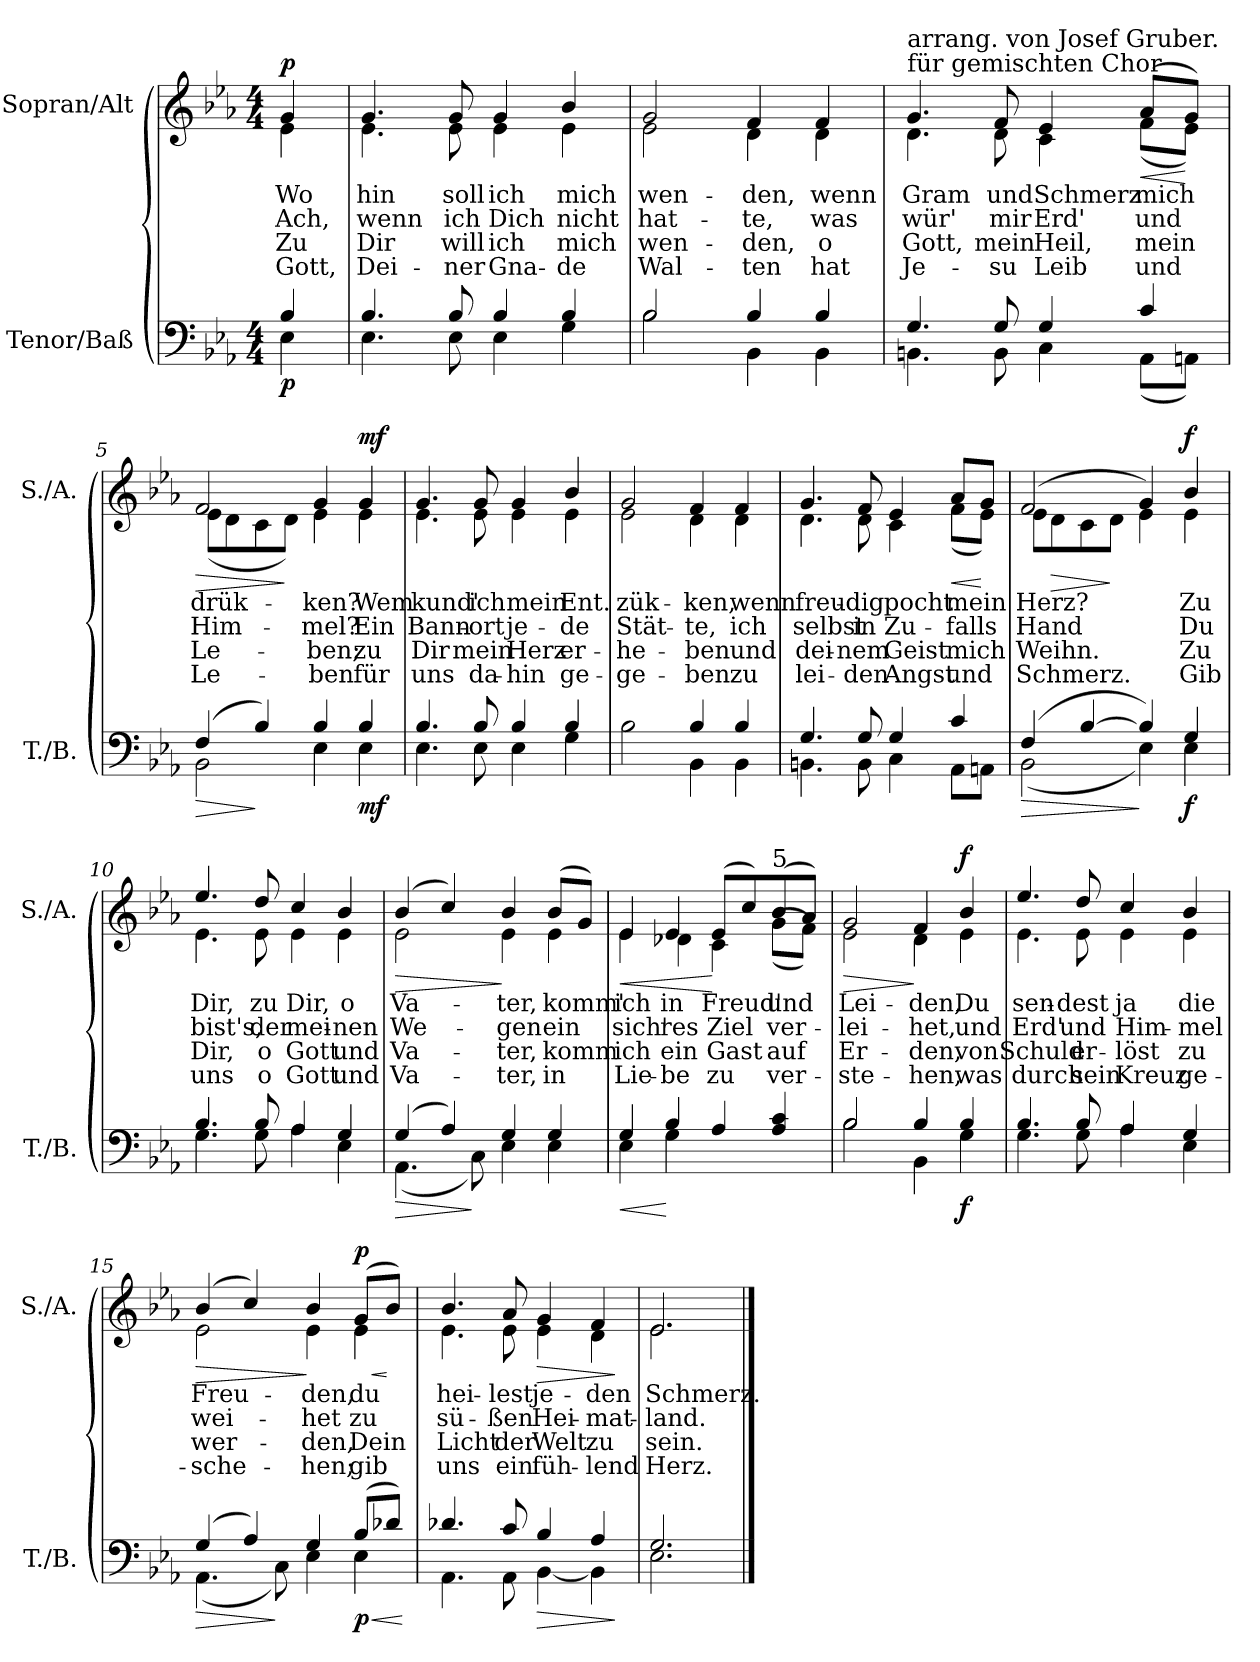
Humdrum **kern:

**kern	**dynam	**kern	**text	**text	**text	**text	**dynam
*part2	*part2	*part1	*part1	*part1	*part1	*part1	*part1
*staff2	*staff2	*staff1	*staff1	*staff1	*staff1	*staff1	*staff1
*I"Tenor/Baß	*	*I"Sopran/Alt	*	*	*	*	*
*I'T./B.	*	*I'S./A.	*	*	*	*	*
*clefF4	*	*clefG2	*	*	*	*	*
*k[b-e-a-]	*	*k[b-e-a-]	*	*	*	*	*
*M4/4	*	*M4/4	*	*	*	*	*
=1	=1	=1	=1	=1	=1	=1	=1
*^	*	*	*	*	*	*	*
!	!	!	!LO:TX:a:t=Mäßig.	!	!	!	!	!
!	!	!LO:DY:b	!	!LO:LY:b	!LO:LY:b	!LO:LY:b	!LO:LY:b	!LO:DY:b
*	*	*	*^	*	*	*	*	*
4B-/	4E-\	p	4g/	4e-\	Wo	Ach,	Zu	Gott,	p
=2	=2	=2	=2	=2	=2	=2	=2	=2	=2
!	!	!	!	!	!LO:LY:b	!LO:LY:b	!LO:LY:b	!LO:LY:b	!
4.B-/	4.E-\	.	4.g/	4.e-\	hin	wenn	Dir	Dei-	.
!	!	!	!	!	!LO:LY:b	!LO:LY:b	!LO:LY:b	!LO:LY:b	!
8B-/	8E-\	.	8g/	8e-\	soll	ich	will	ner	.
!	!	!	!	!	!LO:LY:b	!LO:LY:b	!LO:LY:b	!LO:LY:b	!
4B-/	4E-\	.	4g/	4e-\	ich	Dich	ich	Gna-	.
!	!	!	!	!	!LO:LY:b	!LO:LY:b	!LO:LY:b	!LO:LY:b	!
4B-/	4G\	.	4b-/	4e-\	mich	nicht	mich	de	.
=3	=3	=3	=3	=3	=3	=3	=3	=3	=3
!	!	!	!	!	!LO:LY:b	!LO:LY:b	!LO:LY:b	!LO:LY:b	!
2B-/	2B-\	.	2g/	2e-\	wen-	hat-	wen-	Wal-	.
!	!	!	!	!	!LO:LY:b	!LO:LY:b	!LO:LY:b	!LO:LY:b	!
4B-/	4BB-\	.	4f/	4d\	den,	te,	den,	ten	.
!	!	!	!	!	!LO:LY:b	!LO:LY:b	!LO:LY:b	!LO:LY:b	!
4B-/	4BB-\	.	4f/	4d\	wenn	was	o	hat	.
=4	=4	=4	=4	=4	=4	=4	=4	=4	=4
!	!	!	!LO:TX:a:t=für gemischten Chor	!	!	!	!	!	!
!	!	!	!LO:TX:a:t=arrang. von Josef Gruber.	!	!	!	!	!	!
!	!	!	!	!	!LO:LY:b	!LO:LY:b	!LO:LY:b	!LO:LY:b	!
4.G/	4.BBn\	.	4.g/	4.d\	Gram	wür'	Gott,	Je-	.
!	!	!	!	!	!LO:LY:b	!LO:LY:b	!LO:LY:b	!LO:LY:b	!
8G/	8BB\	.	8f/	8d\	und	mir	mein	su	.
!	!	!	!	!	!LO:LY:b	!LO:LY:b	!LO:LY:b	!LO:LY:b	!
4G/	4C\	.	4e-/	4c\	Schmerz	Erd'	Heil,	Leib	.
!	!	!	!	!	!LO:LY:b	!LO:LY:b	!LO:LY:b	!LO:LY:b	!LO:HP:b
4c/	(<8AA-\L	.	(>8a-/L	(<8f\L	mich	und	mein	und	<
.	8AAn\J)	.	8g/J)	8e-\J)	.	.	.	.	[
!!LO:LB:g=z	!!
=5	=5	=5	=5	=5	=5	=5	=5	=5	=5
!	!	!LO:HP:b	!	!	!LO:LY:b	!LO:LY:b	!LO:LY:b	!LO:LY:b	!LO:HP:b
(>4F/	2BB-\	>	2f/	(<8e-\L	drük-	Him-	Le-	Le-	>
.	.	.	.	8d\	.	.	.	.	.
4B-/)	.	]	.	8c\	.	.	.	.	.
.	.	.	.	8d\J)	.	.	.	.	]
!	!	!	!	!	!LO:LY:b	!LO:LY:b	!LO:LY:b	!LO:LY:b	!
4B-/	4E-\	.	4g/	4e-\	ken?	mel?	ben;	ben	.
!	!	!LO:DY:b	!	!	!LO:LY:b	!LO:LY:b	!LO:LY:b	!LO:LY:b	!LO:DY:b
4B-/	4E-\	mf	4g/	4e-\	Wem	Ein	zu	für	mf
=6	=6	=6	=6	=6	=6	=6	=6	=6	=6
!	!	!	!	!	!LO:LY:b	!LO:LY:b	!LO:LY:b	!LO:LY:b	!
4.B-/	4.E-\	.	4.g/	4.e-\	kund'	Bann-	Dir	uns	.
!	!	!	!	!	!LO:LY:b	!LO:LY:b	!LO:LY:b	!LO:LY:b	!
8B-/	8E-\	.	8g/	8e-\	ich	ort	mein	da-	.
!	!	!	!	!	!LO:LY:b	!LO:LY:b	!LO:LY:b	!LO:LY:b	!
4B-/	4E-\	.	4g/	4e-\	mein	je-	Herz	hin	.
!	!	!	!	!	!LO:LY:b	!LO:LY:b	!LO:LY:b	!LO:LY:b	!
4B-/	4G\	.	4b-/	4e-\	Ent.	de	er-	ge-	.
=7	=7	=7	=7	=7	=7	=7	=7	=7	=7
!	!	!	!	!	!LO:LY:b	!LO:LY:b	!LO:LY:b	!LO:LY:b	!
2B-\	2ryy	.	2g/	2e-\	zük-	Stät-	he-	ge-	.
!	!	!	!	!	!LO:LY:b	!LO:LY:b	!LO:LY:b	!LO:LY:b	!
4B-/	4BB-\	.	4f/	4d\	ken,	te,	ben	ben	.
!	!	!	!	!	!LO:LY:b	!LO:LY:b	!LO:LY:b	!LO:LY:b	!
4B-/	4BB-\	.	4f/	4d\	wenn	ich	und	zu	.
=8	=8	=8	=8	=8	=8	=8	=8	=8	=8
!	!	!	!	!	!LO:LY:b	!LO:LY:b	!LO:LY:b	!LO:LY:b	!
4.G/	4.BBn\	.	4.g/	4.d\	freu-	selbst	dei-	lei-	.
!	!	!	!	!	!LO:LY:b	!LO:LY:b	!LO:LY:b	!LO:LY:b	!
8G/	8BB\	.	8f/	8d\	dig	in	nem	den	.
!	!	!	!	!	!LO:LY:b	!LO:LY:b	!LO:LY:b	!LO:LY:b	!
4G/	4C\	.	4e-/	4c\	pocht	Zu-	Geist	Angst	.
!	!	!	!	!	!LO:LY:b	!LO:LY:b	!LO:LY:b	!LO:LY:b	!LO:HP:b
4c/	8AA-\L	.	8a-/L	(<8f\L	mein	falls	mich	und	<
.	8AAn\J	.	8g/J	8e-\J)	.	.	.	.	[
!!LO:LB:g=z	!!
=9	=9	=9	=9	=9	=9	=9	=9	=9	=9
!	!	!LO:HP:b	!	!	!LO:LY:b	!LO:LY:b	!LO:LY:b	!LO:LY:b	!
(>4F/	(<2BB-\	>	(>2f/	8e-\L	Herz?	Hand	Weihn.	Schmerz.	.
!	!	!	!	!	!	!	!	!	!LO:HP:b
.	.	.	.	8d\	.	.	.	.	>
[4B-/	.	.	.	8c\	.	.	.	.	.
.	.	.	.	8d\J	.	.	.	.	]
4B-/])	4E-\)	]	4g/)	4e-\	.	.	.	.	.
!	!	!LO:DY:b	!	!	!LO:LY:b	!LO:LY:b	!LO:LY:b	!LO:LY:b	!LO:DY:b
4G/	4E-\	f	4b-/	4e-\	Zu	Du	Zu	Gib	f
=10	=10	=10	=10	=10	=10	=10	=10	=10	=10
!	!	!	!	!	!LO:LY:b	!LO:LY:b	!LO:LY:b	!LO:LY:b	!
4.B-/	4.G\	.	4.ee-/	4.e-\	Dir,	bist's,	Dir,	uns	.
!	!	!	!	!	!LO:LY:b	!LO:LY:b	!LO:LY:b	!LO:LY:b	!
8B-/	8G\	.	8dd/	8e-\	zu	der	o	o	.
!	!	!	!	!	!LO:LY:b	!LO:LY:b	!LO:LY:b	!LO:LY:b	!
4A-/	4A-\	.	4cc/	4e-\	Dir,	mei-	Gott	Gott	.
!	!	!	!	!	!LO:LY:b	!LO:LY:b	!LO:LY:b	!LO:LY:b	!
4G/	4E-\	.	4b-/	4e-\	o	nen	und	und	.
=11	=11	=11	=11	=11	=11	=11	=11	=11	=11
!	!	!LO:HP:b	!	!	!LO:LY:b	!LO:LY:b	!LO:LY:b	!LO:LY:b	!LO:HP:b
(>4G/	(<4.AA-\	>	(>4b-/	2e-\	Va-	We-	Va-	Va-	>
4A-/)	.	.	4cc/)	.	.	.	.	.	.
.	8C\)	]	.	.	.	.	.	.	.
!	!	!	!	!	!LO:LY:b	!LO:LY:b	!LO:LY:b	!LO:LY:b	!
4G/	4E-\	.	4b-/	4e-\	ter,	gen	ter,	ter,	]
!	!	!	!	!	!LO:LY:b	!LO:LY:b	!LO:LY:b	!LO:LY:b	!
4G/	4E-\	.	(>8b-/L	4e-\	komm'	ein	komm	in	.
.	.	.	8g/J)	.	.	.	.	.	.
=12	=12	=12	=12	=12	=12	=12	=12	=12	=12
!	!	!LO:HP:b	!	!	!LO:LY:b	!LO:LY:b	!LO:LY:b	!LO:LY:b	!LO:HP:b
4G/	4E-\	<	4e-/	4e-\	ich	sich'	ich	Lie-	<
!	!	!	!	!	!LO:LY:b	!LO:LY:b	!LO:LY:b	!LO:LY:b	!
4B-/	4G\	[	4e-/	4d-X\	in	res	ein	be	.
!	!	!	!	!	!LO:LY:b	!LO:LY:b	!LO:LY:b	!LO:LY:b	!
4A-/	2ryy	.	(>8e-/L	4c\	Freud'	Ziel	Gast	zu	[
.	.	.	8cc/)	.	.	.	.	.	.
!	!	!	!LO:TX:a:t=5	!	!	!	!	!	!
!	!	!	!	!	!LO:LY:b	!LO:LY:b	!LO:LY:b	!LO:LY:b	!
4A-/ 4c/	.	.	(>8b-/	(<(<8g\L	und	ver-	auf	ver-	.
.	.	.	8a-/J)	8f\J))	.	.	.	.	.
!!LO:PB:g=z	!!
=13	=13	=13	=13	=13	=13	=13	=13	=13	=13
!	!	!	!	!	!LO:LY:b	!LO:LY:b	!LO:LY:b	!LO:LY:b	!LO:HP:b
2B-/	2B-\	.	2g/	2e-\	Lei-	lei-	Er-	ste-	>
!	!	!	!	!	!LO:LY:b	!LO:LY:b	!LO:LY:b	!LO:LY:b	!
4B-/	4BB-\	.	4f/	4d\	den,	het,	den,	hen,	]
!	!	!LO:DY:b	!	!	!LO:LY:b	!LO:LY:b	!LO:LY:b	!LO:LY:b	!LO:DY:b
4B-/	4G\	f	4b-/	4e-\	Du	und	von	was	f
=14	=14	=14	=14	=14	=14	=14	=14	=14	=14
!	!	!	!	!	!LO:LY:b	!LO:LY:b	!LO:LY:b	!LO:LY:b	!
4.B-/	4.G\	.	4.ee-/	4.e-\	sen-	Erd'	Schuld	durch	.
!	!	!	!	!	!LO:LY:b	!LO:LY:b	!LO:LY:b	!LO:LY:b	!
8B-/	8G\	.	8dd/	8e-\	dest	und	er-	sein	.
!	!	!	!	!	!LO:LY:b	!LO:LY:b	!LO:LY:b	!LO:LY:b	!
4A-/	4A-\	.	4cc/	4e-\	ja	Him-	löst	Kreuz	.
!	!	!	!	!	!LO:LY:b	!LO:LY:b	!LO:LY:b	!LO:LY:b	!
4G/	4E-\	.	4b-/	4e-\	die	mel	zu	ge-	.
=15	=15	=15	=15	=15	=15	=15	=15	=15	=15
!	!	!LO:HP:b	!	!	!LO:LY:b	!LO:LY:b	!LO:LY:b	!LO:LY:b	!LO:HP:b
(>4G/	(<4.AA-\	>	(>4b-/	2e-\	Freu-	wei-	wer-	sche-	>
4A-/)	.	.	4cc/)	.	.	.	.	.	.
.	8C\)	]	.	.	.	.	.	.	.
!	!	!	!	!	!LO:LY:b	!LO:LY:b	!LO:LY:b	!LO:LY:b	!
4G/	4E-\	.	4b-/	4e-\	den,	het	den,	hen;	]
!	!	!LO:HP:b	!	!	!LO:LY:b	!LO:LY:b	!LO:LY:b	!LO:LY:b	!LO:HP:b
!	!	!LO:DY:n=1:b	!	!	!	!	!	!	!LO:DY:n=1:b
(>8B-/L	4E-\	< p	(>8g/L	4e-\	du	zu	Dein	gib	< p
8d-X/J)	.	.	8b-/J)	.	.	.	.	.	[
*v	*v	*	*	*	*	*	*	*	*
*	*	*v	*v	*	*	*	*	*
.	[	.	.	.	.	.	.
=16	=16	=16	=16	=16	=16	=16	=16
*^	*	*	*	*	*	*	*
!	!	!	!	!LO:LY:b	!LO:LY:b	!LO:LY:b	!LO:LY:b	!
*	*	*	*^	*	*	*	*	*
4.d-X/	4.AA-\	.	4.b-/	4.e-\	hei-	sü-	Licht	uns	.
!	!	!	!	!	!LO:LY:b	!LO:LY:b	!LO:LY:b	!LO:LY:b	!
8c/	8AA-\	.	8a-/	8e-\	lest	ßen	der	ein	.
!	!	!LO:HP:b	!	!	!LO:LY:b	!LO:LY:b	!LO:LY:b	!LO:LY:b	!LO:HP:b
4B-/	[4BB-\	>	4g/	4e-\	je-	Hei-	Welt	füh-	>
!	!	!	!	!	!LO:LY:b	!LO:LY:b	!LO:LY:b	!LO:LY:b	!
4A-/	4BB-\]	.	4f/	4d\	den	mat-	zu	lend	.
*v	*v	*	*	*	*	*	*	*	*
*	*	*v	*v	*	*	*	*	*
.	]	.	.	.	.	.	]
=17	=17	=17	=17	=17	=17	=17	=17
*^	*	*	*	*	*	*	*
!	!	!	!	!LO:LY:b	!LO:LY:b	!LO:LY:b	!LO:LY:b	!
*	*	*	*^	*	*	*	*	*
2.G/	2.E-\	.	2.e-/	2.e-\	Schmerz.	land.	sein.	Herz.	.
*v	*v	*	*	*	*	*	*	*	*
*	*	*v	*v	*	*	*	*	*
==	==	==	==	==	==	==	==
*-	*-	*-	*-	*-	*-	*-	*-
